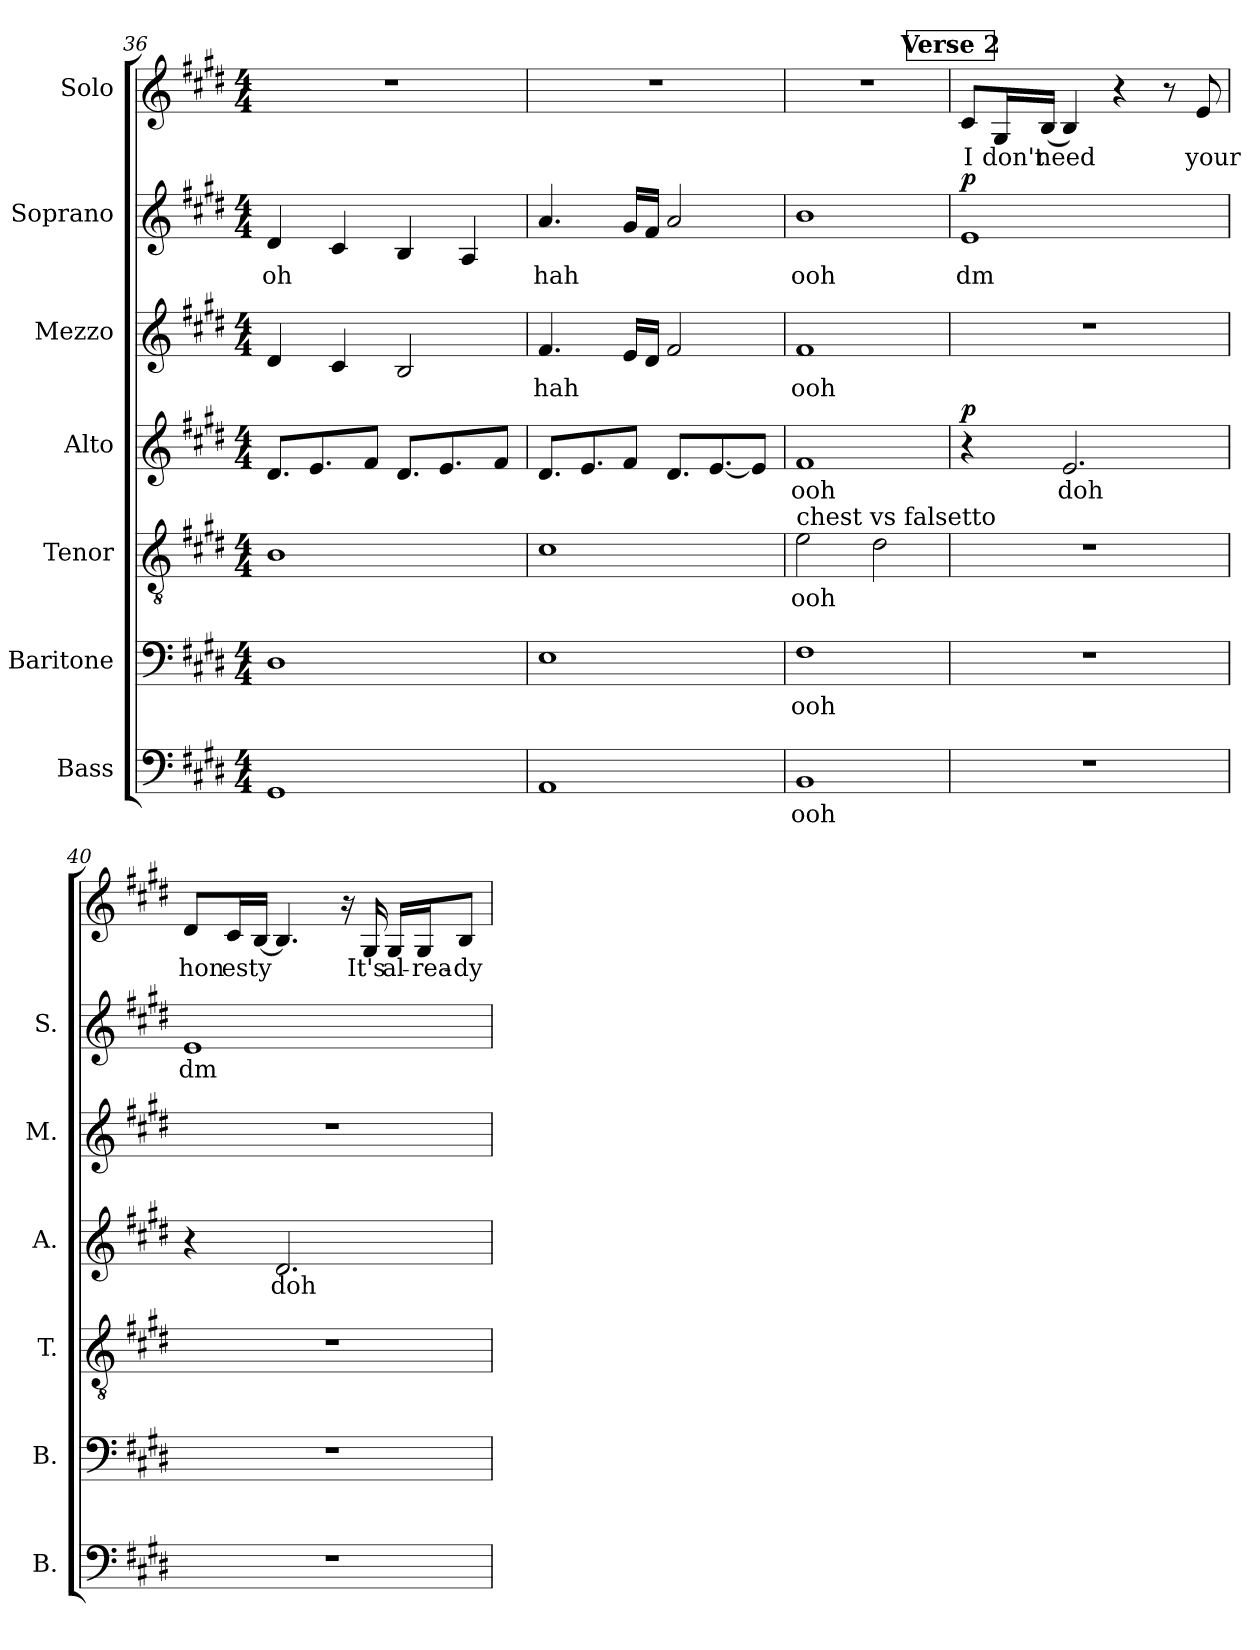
**kern	**text	**kern	**text	**kern	**text	**kern	**text	**dynam	**kern	**text	**kern	**text	**dynam	**kern	**text
*part7	*part7	*part6	*part6	*part5	*part5	*part4	*part4	*part4	*part3	*part3	*part2	*part2	*part2	*part1	*part1
*staff7	*staff7	*staff6	*staff6	*staff5	*staff5	*staff4	*staff4	*staff4	*staff3	*staff3	*staff2	*staff2	*staff2	*staff1	*staff1
*I"Bass	*	*I"Baritone	*	*I"Tenor	*	*I"Alto	*	*	*I"Mezzo	*	*I"Soprano	*	*	*I"Solo	*
*I'B.	*	*I'B.	*	*I'T.	*	*I'A.	*	*	*I'M.	*	*I'S.	*	*	*	*
*clefF4	*	*clefF4	*	*clefGv2	*	*clefG2	*	*	*clefG2	*	*clefG2	*	*	*clefG2	*
*k[f#c#g#d#]	*	*k[f#c#g#d#]	*	*k[f#c#g#d#]	*	*k[f#c#g#d#]	*	*	*k[f#c#g#d#]	*	*k[f#c#g#d#]	*	*	*k[f#c#g#d#]	*
*M4/4	*	*M4/4	*	*M4/4	*	*M4/4	*	*	*M4/4	*	*M4/4	*	*	*M4/4	*
=36	=36	=36	=36	=36	=36	=36	=36	=36	=36	=36	=36	=36	=36	=36	=36
1GG#	.	1D#	.	1B	.	8.d#/L	.	.	4d#/	.	4d#/	oh	.	1r	.
.	.	.	.	.	.	8.e/	.	.	.	.	.	.	.	.	.
.	.	.	.	.	.	.	.	.	4c#/	.	4c#/	.	.	.	.
.	.	.	.	.	.	8f#/J	.	.	.	.	.	.	.	.	.
.	.	.	.	.	.	8.d#/L	.	.	2B/	.	4B/	.	.	.	.
.	.	.	.	.	.	8.e/	.	.	.	.	.	.	.	.	.
.	.	.	.	.	.	.	.	.	.	.	4A/	.	.	.	.
.	.	.	.	.	.	8f#/J	.	.	.	.	.	.	.	.	.
=37	=37	=37	=37	=37	=37	=37	=37	=37	=37	=37	=37	=37	=37	=37	=37
1AA	.	1E	.	1c#	.	8.d#/L	.	.	4.f#/	hah	4.a/	hah	.	1r	.
.	.	.	.	.	.	8.e/	.	.	.	.	.	.	.	.	.
.	.	.	.	.	.	8f#/J	.	.	16e/LL	.	16g#/LL	.	.	.	.
.	.	.	.	.	.	.	.	.	16d#/JJ	.	16f#/JJ	.	.	.	.
.	.	.	.	.	.	8.d#/L	.	.	2f#/	.	2a/	.	.	.	.
.	.	.	.	.	.	[8.e/	.	.	.	.	.	.	.	.	.
.	.	.	.	.	.	8e/J]	.	.	.	.	.	.	.	.	.
=38	=38	=38	=38	=38	=38	=38	=38	=38	=38	=38	=38	=38	=38	=38	=38
!	!	!	!	!LO:TX:a:t=chest vs falsetto	!	!	!	!	!	!	!	!	!	!	!
1BB	ooh	1F#	ooh	2e\	ooh	1f#	ooh	.	1f#	ooh	1b	ooh	.	1r	.
.	.	.	.	2d#\	.	.	.	.	.	.	.	.	.	.	.
!!LO:LB:g=z
!!LO:REH:place=s1:a:B:fs=14:t=Verse 2
=39	=39	=39	=39	=39	=39	=39	=39	=39	=39	=39	=39	=39	=39	=39	=39
!	!	!	!	!	!	!	!	!LO:DY:b	!	!	!	!	!LO:DY:b	!	!
1r	.	1r	.	1r	.	4r	.	p	1r	.	1e	dm	p	8c#/L	I
.	.	.	.	.	.	.	.	.	.	.	.	.	.	16G#/L	don't
.	.	.	.	.	.	.	.	.	.	.	.	.	.	(16B/JJ	need
.	.	.	.	.	.	2.e/	doh	.	.	.	.	.	.	4B/)	.
.	.	.	.	.	.	.	.	.	.	.	.	.	.	4r	.
.	.	.	.	.	.	.	.	.	.	.	.	.	.	8r	.
.	.	.	.	.	.	.	.	.	.	.	.	.	.	8e/	your
=40	=40	=40	=40	=40	=40	=40	=40	=40	=40	=40	=40	=40	=40	=40	=40
1r	.	1r	.	1r	.	4r	.	.	1r	.	1e	dm	.	8d#/L	hon
.	.	.	.	.	.	.	.	.	.	.	.	.	.	16c#/L	es
.	.	.	.	.	.	.	.	.	.	.	.	.	.	[16B/JJ	ty
.	.	.	.	.	.	2.d#/	doh	.	.	.	.	.	.	4.B/]	.
.	.	.	.	.	.	.	.	.	.	.	.	.	.	16r	.
.	.	.	.	.	.	.	.	.	.	.	.	.	.	16G#/	It's
.	.	.	.	.	.	.	.	.	.	.	.	.	.	16G#/LL	al-
.	.	.	.	.	.	.	.	.	.	.	.	.	.	16G#/J	-rea-
.	.	.	.	.	.	.	.	.	.	.	.	.	.	8B/J	-dy
=	=	=	=	=	=	=	=	=	=	=	=	=	=	=	=
*-	*-	*-	*-	*-	*-	*-	*-	*-	*-	*-	*-	*-	*-	*-	*-
